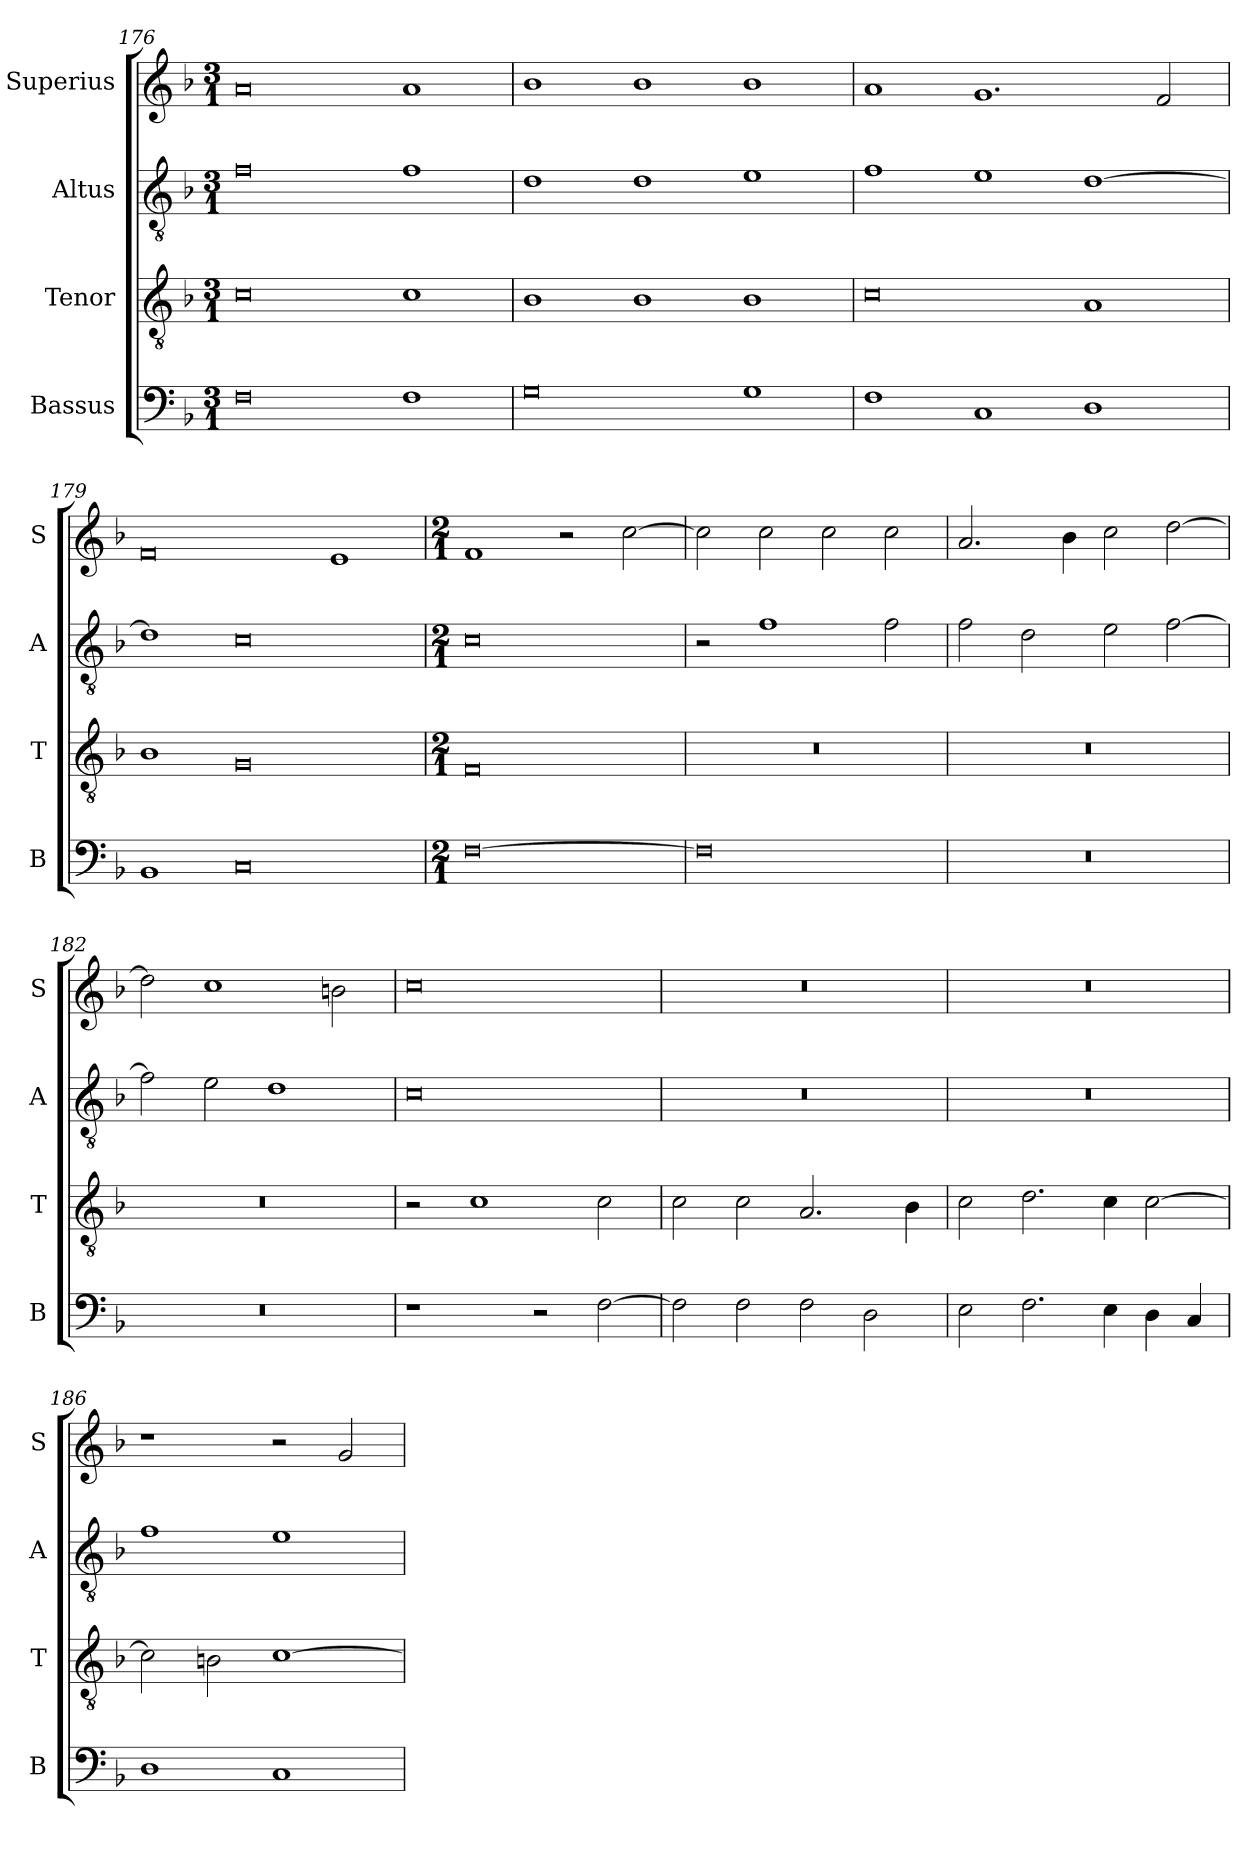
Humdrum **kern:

**kern	**kern	**kern	**kern
*part4	*part3	*part2	*part1
*staff4	*staff3	*staff2	*staff1
*I"Bassus	*I"Tenor	*I"Altus	*I"Superius
*I'B	*I'T	*I'A	*I'S
*clefF4	*clefGv2	*clefGv2	*clefG2
*k[b-]	*k[b-]	*k[b-]	*k[b-]
*F:	*F:	*F:	*F:
*M3/1	*M3/1	*M3/1	*M3/1
=176	=176	=176	=176
0F	0c	0f	0a
1F	1c	1f	1a
=177	=177	=177	=177
0G	1B-	1d	1b-
.	1B-	1d	1b-
1G	1B-	1e	1b-
=178	=178	=178	=178
1F	0c	1f	1a
1C	.	1e	1.g
1D	1A	[1d	.
.	.	.	2f
=179	=179	=179	=179
1BB-	1B-	1d]	0f
0C	0G	0c	.
.	.	.	1e
=	=	=	=
*M2/1	*M2/1	*M2/1	*M2/1
[0F	0F	0c	1f
.	.	.	2r
.	.	.	[2cc
=180	=180	=180	=180
0F]	0r	2r	2cc]
.	.	1f	2cc
.	.	.	2cc
.	.	2f	2cc
=181	=181	=181	=181
0r	0r	2f	2.a
.	.	2d	.
.	.	.	4b-
.	.	2e	2cc
.	.	[2f	[2dd
=182	=182	=182	=182
0r	0r	2f]	2dd]
.	.	2e	1cc
.	.	1d	.
.	.	.	2bn
=183	=183	=183	=183
1r	2r	0c	0cc
.	1c	.	.
2r	.	.	.
[2F	2c	.	.
=184	=184	=184	=184
2F]	2c	0r	0r
2F	2c	.	.
2F	2.A	.	.
2D	.	.	.
.	4B-	.	.
=185	=185	=185	=185
2E	2c	0r	0r
2.F	2.d	.	.
4E	4c	.	.
4D	[2c	.	.
4C	.	.	.
=186	=186	=186	=186
1D	2c]	1f	1r
.	2Bn	.	.
1C	[1c	1e	2r
.	.	.	2g
=	=	=	=
*-	*-	*-	*-
